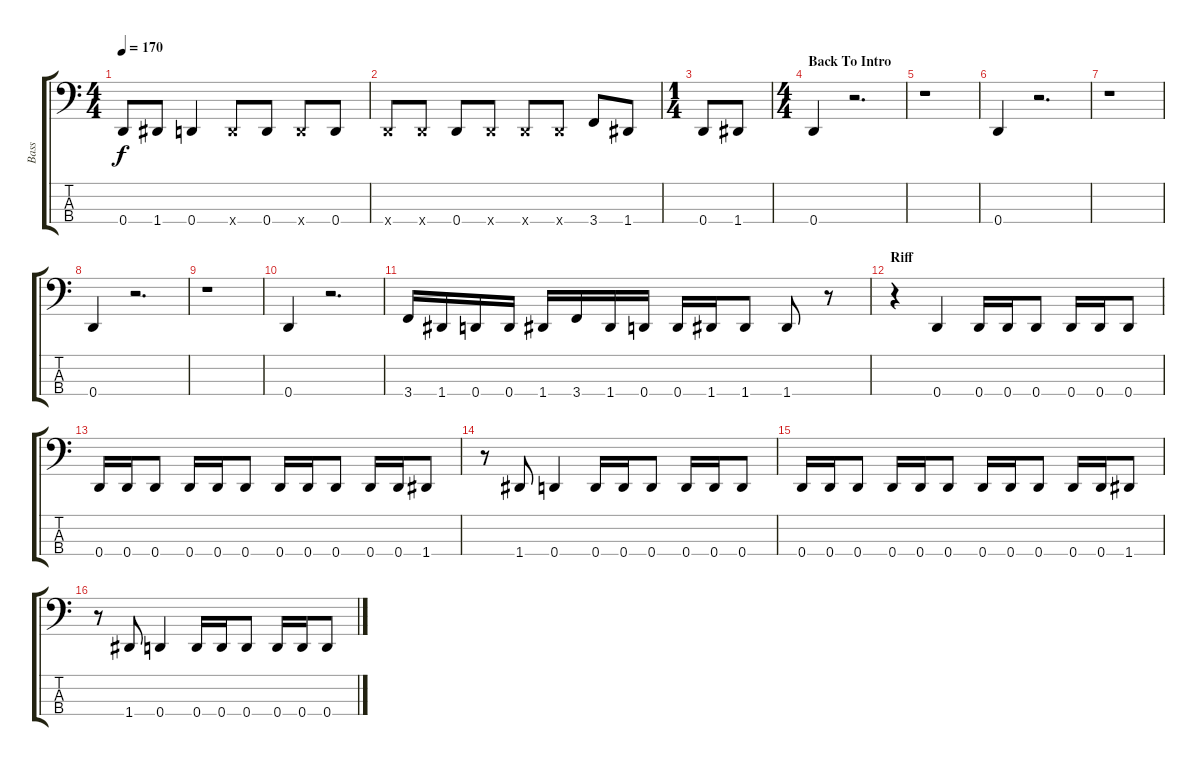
\track ("Bass" "Bass") {instrument electricbassfinger}
\staff {score tabs}
\tuning (F2 C2 G1 D1) {hide}
\ts (4 4)
\tempo 170
\clef f4
\ks c
0.4.8{dy f} 1.4.8 0.4.4 0.4{x}.8 0.4.8 0.4{x}.8 0.4.8 |
0.4{x}.8 0.4{x}.8 0.4.8 0.4{x}.8 0.4{x}.8 0.4{x}.8 3.4.8 1.4.8 |
\ts (1 4)
0.4.8 1.4.8 |
\ts (4 4)
\section ("" "Back To Intro")
0.4.4 r.2{d} |
r.1 |
0.4.4 r.2{d} |
r.1 |
0.4.4 r.2{d} |
r.1 |
0.4.4 r.2{d} |
3.4.16 1.4.16 0.4.16 0.4.16 1.4.16 3.4.16 1.4.16 0.4.16 0.4.16 1.4.16 1.4.8 1.4.8 r.8 |
\section ("" "Riff")
r.4 0.4.4 0.4.16 0.4.16 0.4.8 0.4.16 0.4.16 0.4.8 |
0.4.16 0.4.16 0.4.8 0.4.16 0.4.16 0.4.8 0.4.16 0.4.16 0.4.8 0.4.16 0.4.16 1.4.8 |
r.8 1.4.8 0.4.4 0.4.16 0.4.16 0.4.8 0.4.16 0.4.16 0.4.8 |
0.4.16 0.4.16 0.4.8 0.4.16 0.4.16 0.4.8 0.4.16 0.4.16 0.4.8 0.4.16 0.4.16 1.4.8 |
r.8 1.4.8 0.4.4 0.4.16 0.4.16 0.4.8 0.4.16 0.4.16 0.4.8
